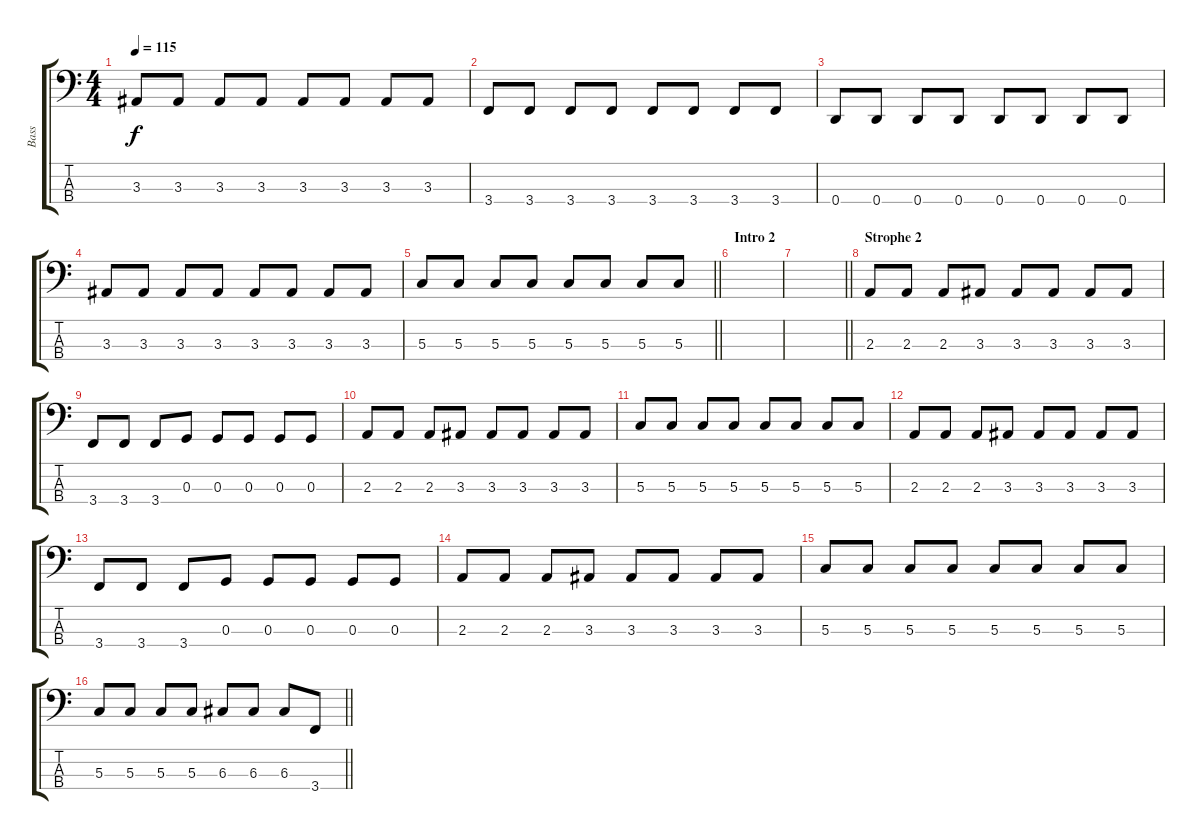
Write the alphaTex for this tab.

\track ("Bass" "Bass") {instrument electricbassfinger}
\staff {score tabs}
\tuning (F2 C2 G1 D1) {hide}
\ts (4 4)
\tempo 115
\clef f4
\ks c
3.3.8{dy f} 3.3.8 3.3.8 3.3.8 3.3.8 3.3.8 3.3.8 3.3.8 |
3.4.8 3.4.8 3.4.8 3.4.8 3.4.8 3.4.8 3.4.8 3.4.8 |
0.4.8 0.4.8 0.4.8 0.4.8 0.4.8 0.4.8 0.4.8 0.4.8 |
3.3.8 3.3.8 3.3.8 3.3.8 3.3.8 3.3.8 3.3.8 3.3.8 |
\barLineRight lightlight
5.3.8 5.3.8 5.3.8 5.3.8 5.3.8 5.3.8 5.3.8 5.3.8 |
\section ("" "Intro 2")
|
\barLineRight lightlight
|
\section ("" "Strophe 2")
2.3.8 2.3.8 2.3.8 3.3.8 3.3.8 3.3.8 3.3.8 3.3.8 |
3.4.8 3.4.8 3.4.8 0.3.8 0.3.8 0.3.8 0.3.8 0.3.8 |
2.3.8 2.3.8 2.3.8 3.3.8 3.3.8 3.3.8 3.3.8 3.3.8 |
5.3.8 5.3.8 5.3.8 5.3.8 5.3.8 5.3.8 5.3.8 5.3.8 |
2.3.8 2.3.8 2.3.8 3.3.8 3.3.8 3.3.8 3.3.8 3.3.8 |
3.4.8 3.4.8 3.4.8 0.3.8 0.3.8 0.3.8 0.3.8 0.3.8 |
2.3.8 2.3.8 2.3.8 3.3.8 3.3.8 3.3.8 3.3.8 3.3.8 |
5.3.8 5.3.8 5.3.8 5.3.8 5.3.8 5.3.8 5.3.8 5.3.8 |
\barLineRight lightlight
5.3.8 5.3.8 5.3.8 5.3.8 6.3.8 6.3.8 6.3.8 3.4.8
